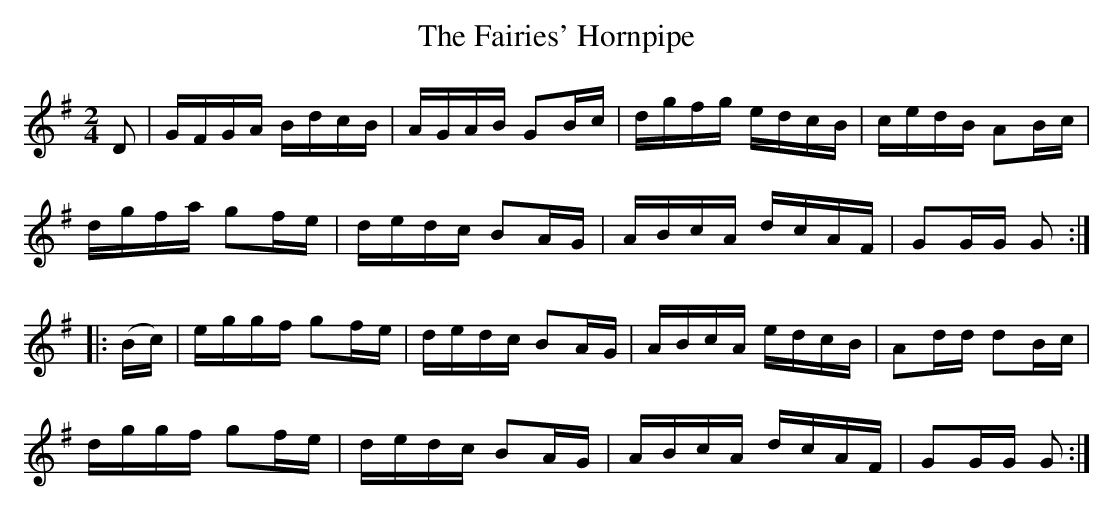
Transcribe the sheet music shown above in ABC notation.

X:1
T: The Fairies' Hornpipe
M: 2/4
L: 1/16
K: G
    D2  | GFGA BdcB | AGAB G2Bc | dgfg edcB | cedB A2Bc |
          dgfa g2fe | dedc B2AG | ABcA dcAF | G2GG G2  :|
|: (Bc) | eggf g2fe | dedc B2AG | ABcA edcB | A2dd d2Bc |
          dggf g2fe | dedc B2AG | ABcA dcAF | G2GG G2  :|
